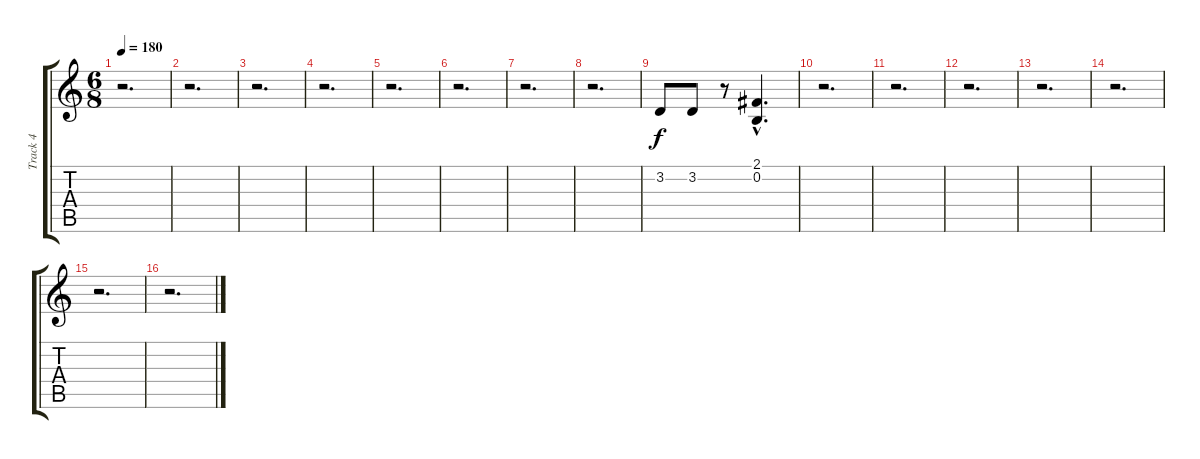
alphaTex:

\track ("Track 4" "Track 4") {instrument orchestrahit}
\staff {score tabs}
\tuning (E4 B3 G3 D3 A2 E2) {hide}
\ts (6 8)
\tempo 180
\clef g2
\ks c
r.2{d dy f} |
r.2{d} |
r.2{d} |
r.2{d} |
r.2{d} |
r.2{d} |
r.2{d} |
r.2{d} |
3.2.8 3.2.8 r.8 (2.1{hac} 0.2{hac}).4{d} |
r.2{d} |
r.2{d} |
r.2{d} |
r.2{d} |
r.2{d} |
r.2{d} |
r.2{d}
